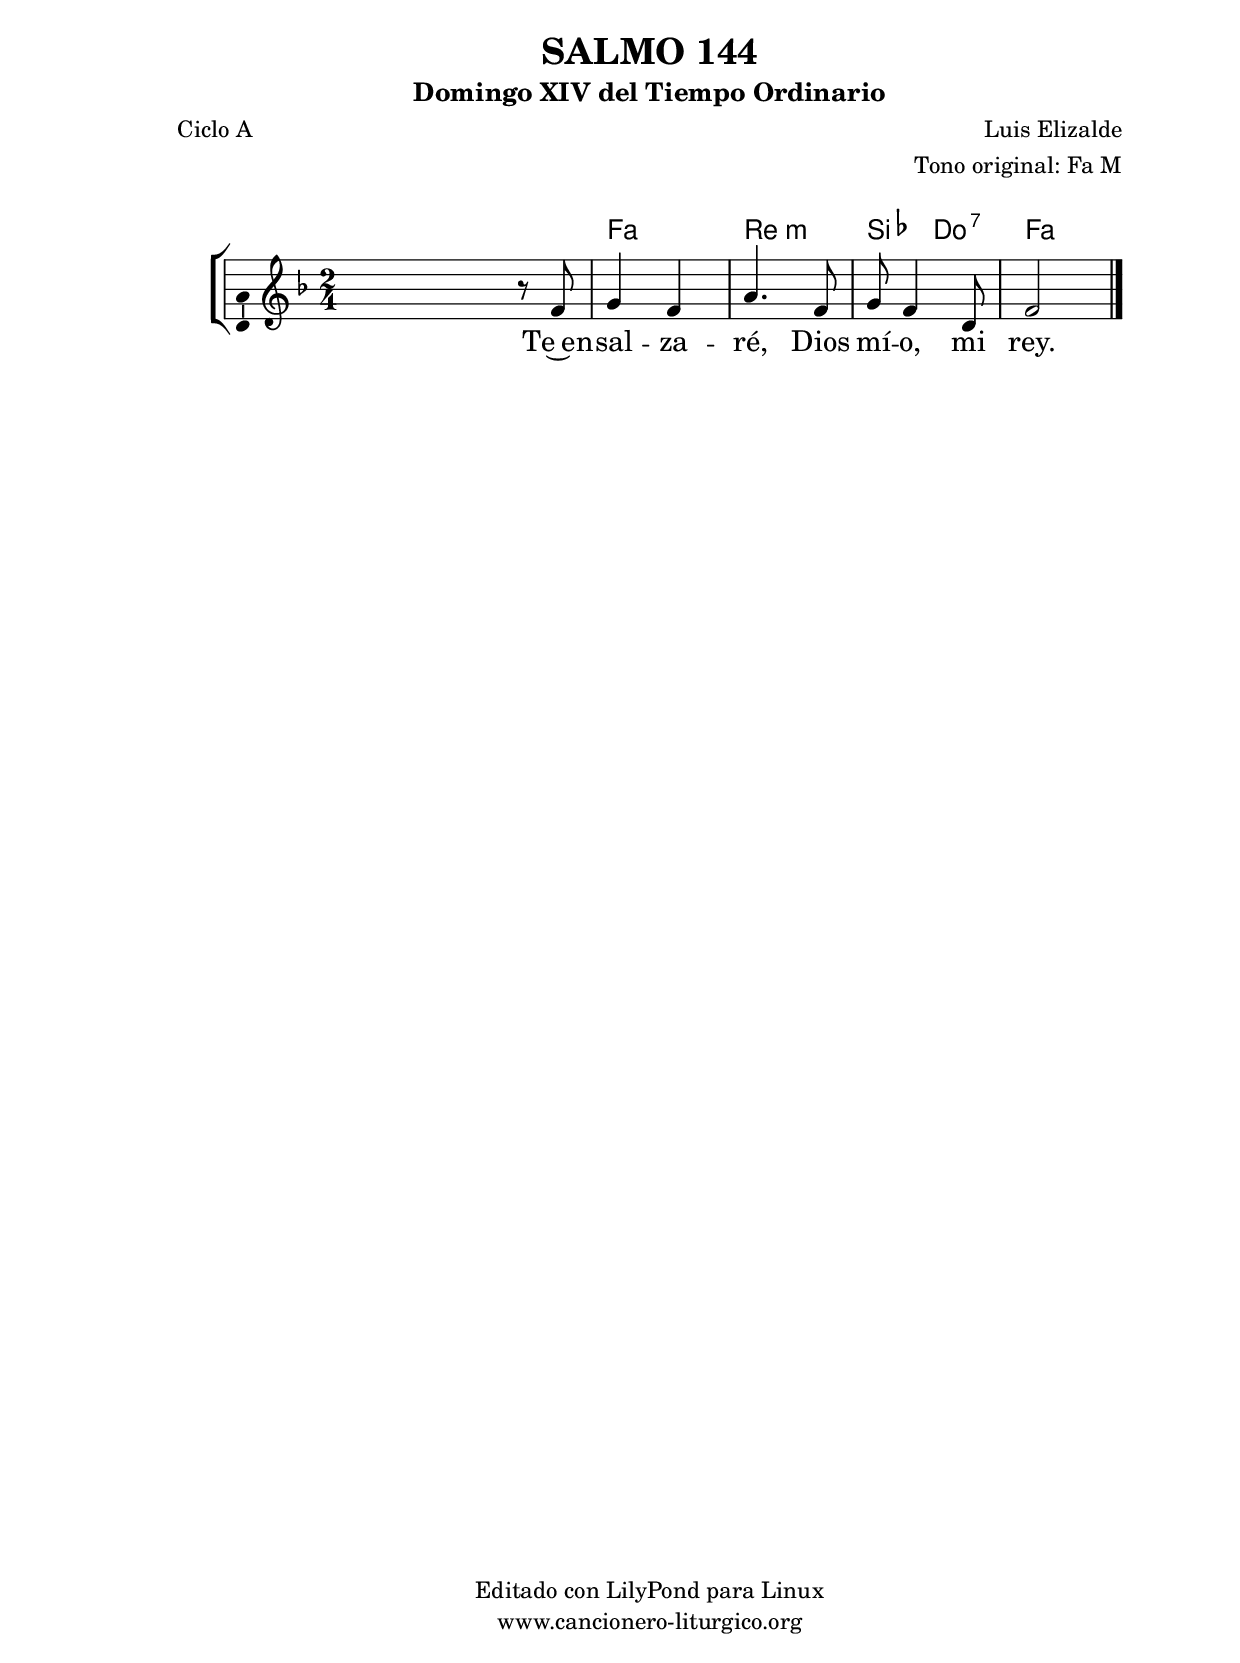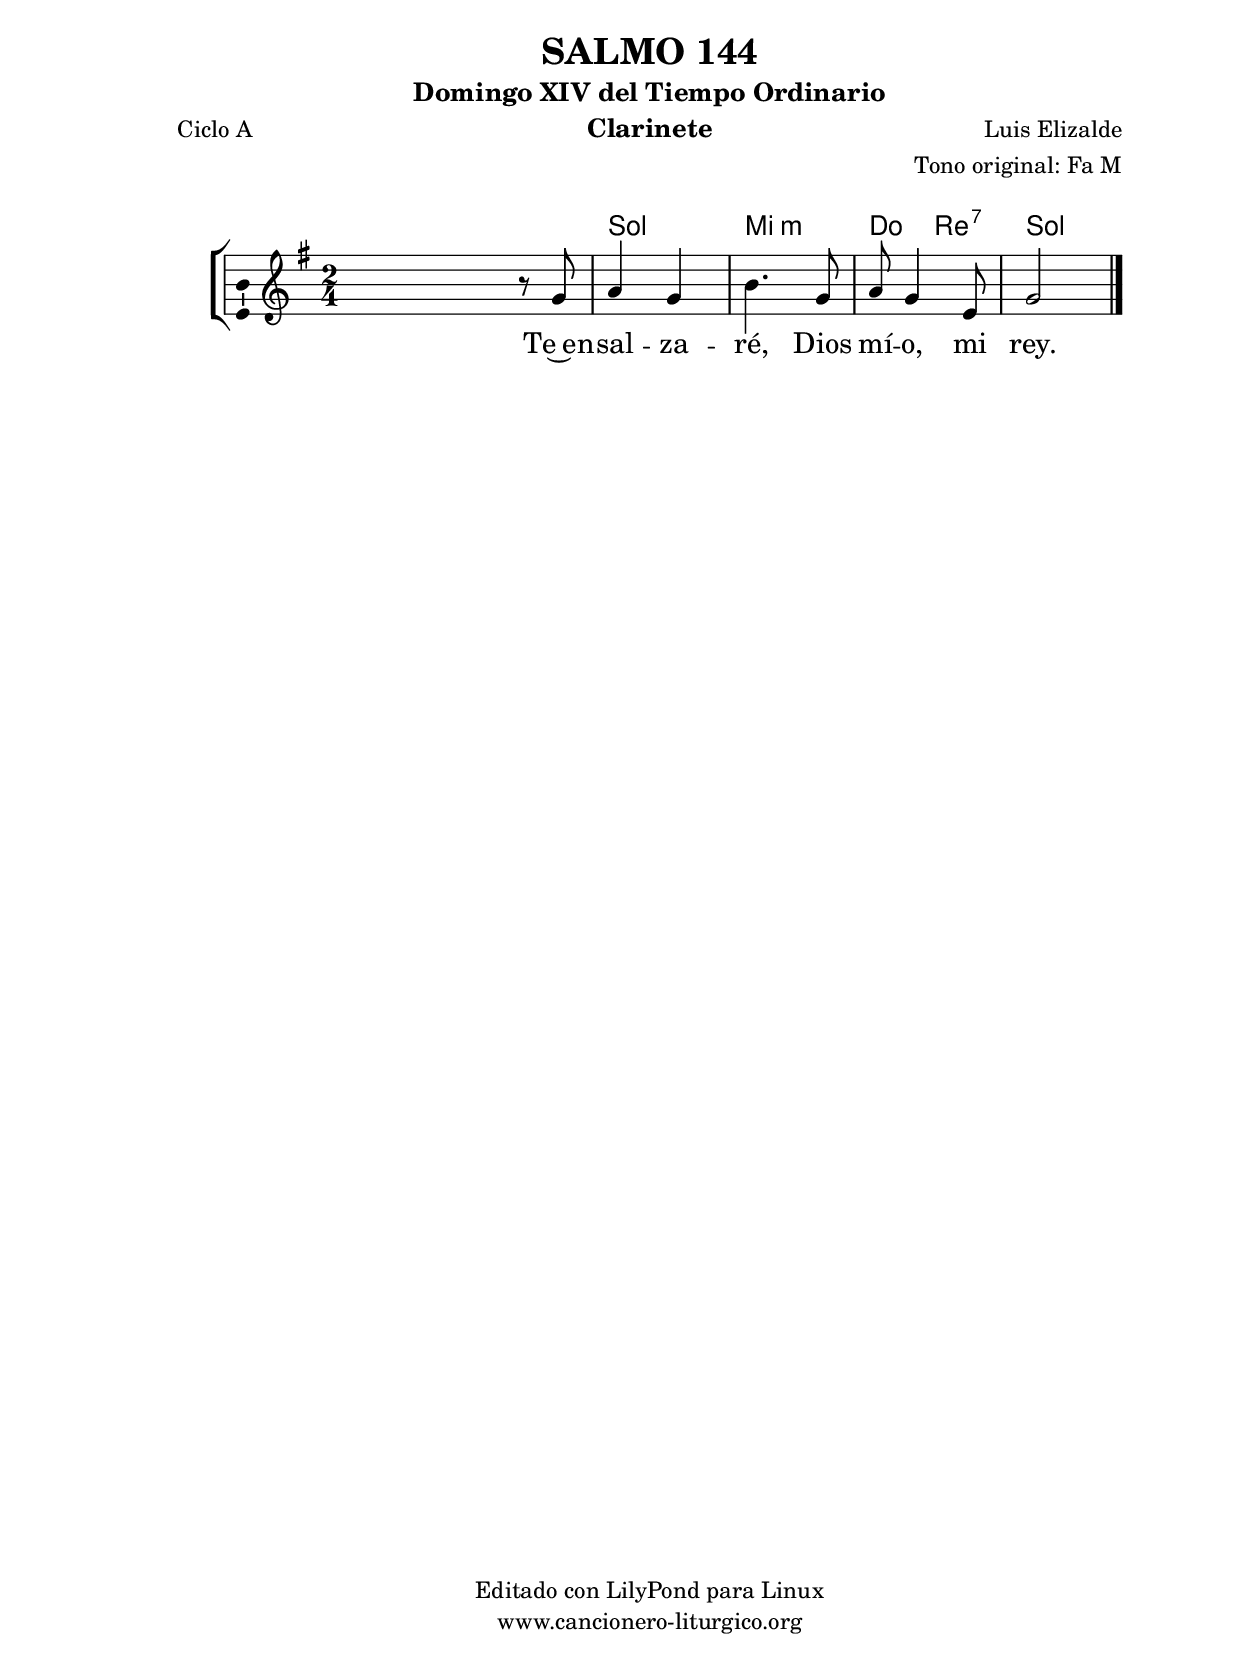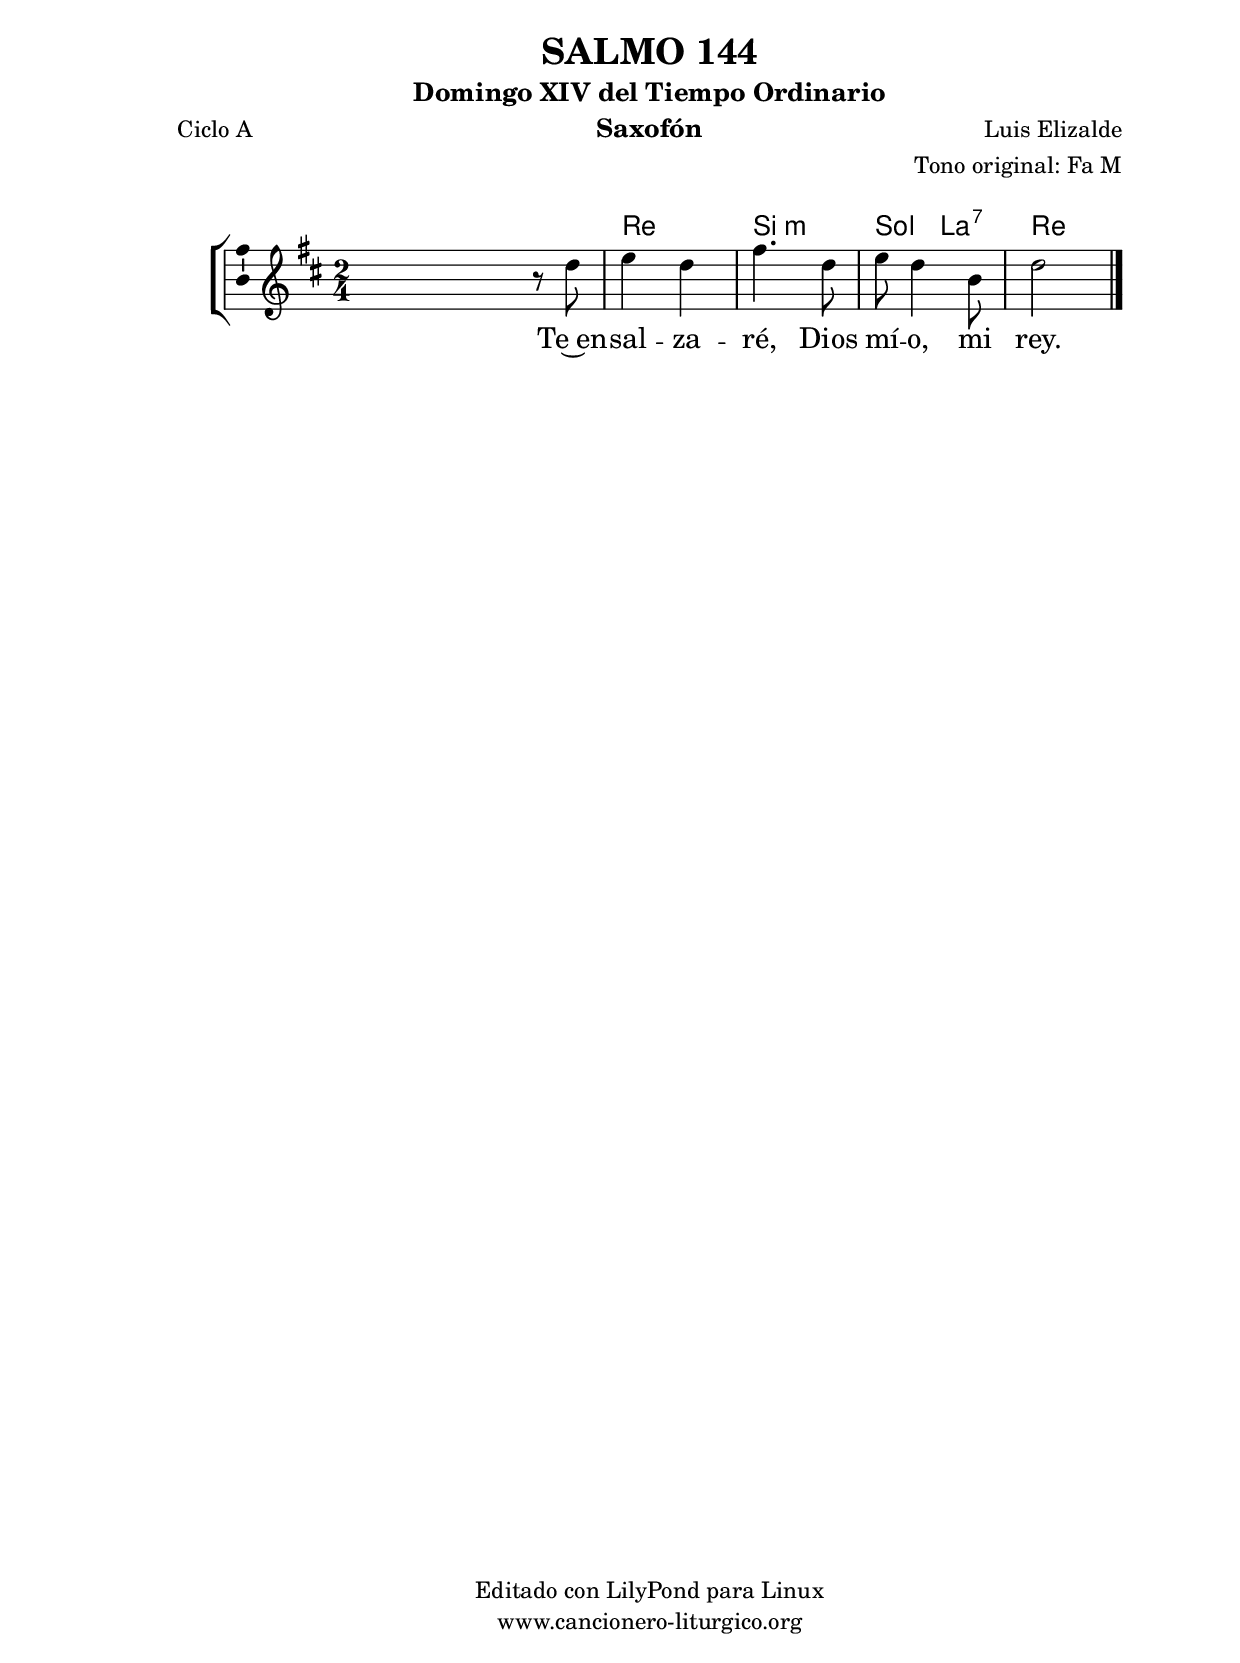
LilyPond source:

%
%para convertir .midi en .wav:
%timidity filename.midi -Ow -o finename.wav
%
%
%Para convertir de .wav a .mp3:
%lame -h -m j filename.wav
%
%
%para escuchar el midi:
%timidity nombrefichero.midi
%


%versión de lilypond para la que se ha escrito esta partitura:
\version "2.16.0"

	%Tamaño papel
	#(set-default-paper-size "a4")
	%Tamaño partitura
	#(set-global-staff-size 20)
	%No responde al pulsar sobre una nota
	#(ly:set-option 'point-and-click #f)

%parámetros del encabezamiento:
\header {
	title = "SALMO 144"
	subtitle = "Domingo XIV del Tiempo Ordinario"
	composer = "Luis Elizalde"
	poet = "Ciclo A"
	meter = ""
	arranger = "Tono original: Fa M"
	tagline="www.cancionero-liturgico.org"
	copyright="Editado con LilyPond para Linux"
	tiempo = "Ordinario"
	usos = "Salmo"
	letra = "Te ensalzaré, Dios mío, mi rey."
	}

%parámetros asociados al papel:
\paper  {
	oddHeaderMarkup = \markup {\fill-line { \on-the-fly #not-first-page \fromproperty #'header:title \on-the-fly #not-first-page \fromproperty #'header:composer }}
	evenHeaderMarkup = \markup {\fill-line { \fromproperty #'header:composer \fromproperty #'header:title }}
	#(set-paper-size "a4")
	print-page-number = ##f
	first-page-number = 1
	print-first-page-number = ##f
%	head-separation = 3.0 \cm
	top-margin = 2.0 \cm
	bottom-margin = 0.5\cm
%%%	bottom-margin = -1.0\cm
	left-margin = 3.0 \cm
	line-width = 16.0 \cm 
	indent = 8\mm
	interscoreline = 2.\mm
	between-system-space = 15\mm
%	para que las partituras no llenen la hoja:
	ragged-bottom = ##t
%	idem para la última hoja:
	ragged-last-bottom = ##f
%	para que las partituras llenen el ancho del papel:
	ragged-last = ##f
	after-title-space = 2.5 \cm
%page-count=1
%system-count=8

	%Flexible Vertical Spacing
%	markup-markup-spacing =
%	#'((basic-distance . 15) (minimum-distance . 15) (padding . 3))
	markup-system-spacing =
	#'((basic-distance . 15) (minimum-distance . 15) (padding . 3))
	system-system-spacing =
	#'((basic-distance . 15) (minimum-distance . 15) (padding . 3))
	score-system-spacing =
	#'((basic-distance . 15) (minimum-distance . 15) (padding . 5))
%	top-system-spacing = % header
%	#'((basic-distance . 8) (minimum-distance . 0) (padding . 3))
%	top-markup-spacing =
%	#'((basic-distance . 20) (minimum-distance . 20) (padding . 3))
	last-bottom-spacing = % footer
	#'((basic-distance . 5) (minimum-distance . 5) (padding . 3))
%	score-markup-spacing =
%	#'((basic-distance . 16) (minimum-distance . 13) (padding . 3))

	}


%parámetros que afectan a toda la partitura:
global =  {
	%clave de sol (G):
	\clef G
	%armadura:
%	\transpose f a
	\key f \major
	\tempo 4=100
	\set Score.tempoHideNote = ##t
	}


acordes = {
	\italianChords
	\chordmode {
%	\transpose f a
{

s2
f2 d:m bes4 c:7 f2

	}
	}
}

melodia = 
%	\transpose f a
{
	\relative c'{

\time 2/4
s4 r8 f8
g4 f
a4. f8
g8 f4 d8
f2

	\bar "|."
	}
	}


texto = \lyricmode {
Te~en -- sal -- za -- ré, Dios mí -- o, mi rey.
	}


acordesStaff = \context ChordNames = acordesStaff <<
	\set chordChanges = ##t
	\acordes
	>>


vozStaff = \context Voice = vozStaff
\with {\consists "Ambitus_engraver"}
<<
%	\set Staff.instrumentName = ""
%	\set Staff.shortInstrumentName = ""
%	\set Staff.midiInstrument = #"clarinet"
%	\set Staff.midiInstrument = #"cello"
%	\set Staff.midiInstrument = #"flute"
	\set Staff.midiInstrument = #"electric guitar (jazz)"
%	\set Staff.midiInstrument = #"english horn"
%	\set Staff.midiInstrument = #"violin"
%	\set Staff.midiInstrument = #"glockenspiel"
	\set Staff.midiMinimumVolume = #0.7
	\set Staff.midiMaximumVolume = #0.9
	\global
	\melodia
	>>


textoStaff = \context Lyrics = textoStaff <<
	\lyricsto vozStaff \texto
	>>

\book {
	\score {
		\context ChoirStaff {
			\override StaffGroup.SystemStartBracket #'collapse-height = #1
			\override Score.SystemStartBar #'collapse-height = #1
			<<
			\acordesStaff
			\vozStaff
			\textoStaff
			>>
			}
		\layout {
	    		\context {
				\Lyrics
				\override LyricText #'font-size = #2
				}
	   		 \context {
				\Score
				%fontSize = #3
				\override StaffSymbol #'staff-space = #(magstep +3)
				%\override Beam #'thickness = #0.55
				%\override SpacingSpanner #'spacing-increment = #1.0
				%\override Slur #'height-limit = #1.5
				}
			}
		}
	\score {
		\unfoldRepeats
		\context ChoirStaff {
			<<
			\acordesStaff
			\vozStaff
			>>
			}
		\midi {
	  		\context {
	  			\Score
				tempoWholesPerMinute = #(ly:make-moment 70 4)
				}
			}
		}
	}

%Partitura para clarinete
#(define output-suffix "C")
\book {
	\header{
		instrument = "Clarinete"
		}
	\score {
		\context ChoirStaff {
			\override StaffGroup.SystemStartBracket #'collapse-height = #1
			\override Score.SystemStartBar #'collapse-height = #1
\transpose c d
			<<
			\acordesStaff
			\vozStaff
			\textoStaff
			>>
			}
		\layout {
	    		\context {
				\Lyrics
				\override LyricText #'font-size = #2
				}
	   		 \context {
				\Score
				%fontSize = #3
				\override StaffSymbol #'staff-space = #(magstep +3)
				%\override Beam #'thickness = #0.55
				%\override SpacingSpanner #'spacing-increment = #1.0
				%\override Slur #'height-limit = #1.5
				}
			}
		}
	}

%Partitura para saxofón
#(define output-suffix "S")
\book {
	\header{
		instrument = "Saxofón"
		}
	\score {
		\context ChoirStaff {
			\override StaffGroup.SystemStartBracket #'collapse-height = #1
			\override Score.SystemStartBar #'collapse-height = #1
\transpose c a
			<<
			\acordesStaff
			\vozStaff
			\textoStaff
			>>
			}
		\layout {
	    		\context {
				\Lyrics
				\override LyricText #'font-size = #2
				}
	   		 \context {
				\Score
				%fontSize = #3
				\override StaffSymbol #'staff-space = #(magstep +3)
				%\override Beam #'thickness = #0.55
				%\override SpacingSpanner #'spacing-increment = #1.0
				%\override Slur #'height-limit = #1.5
				}
			}
		}
	}

